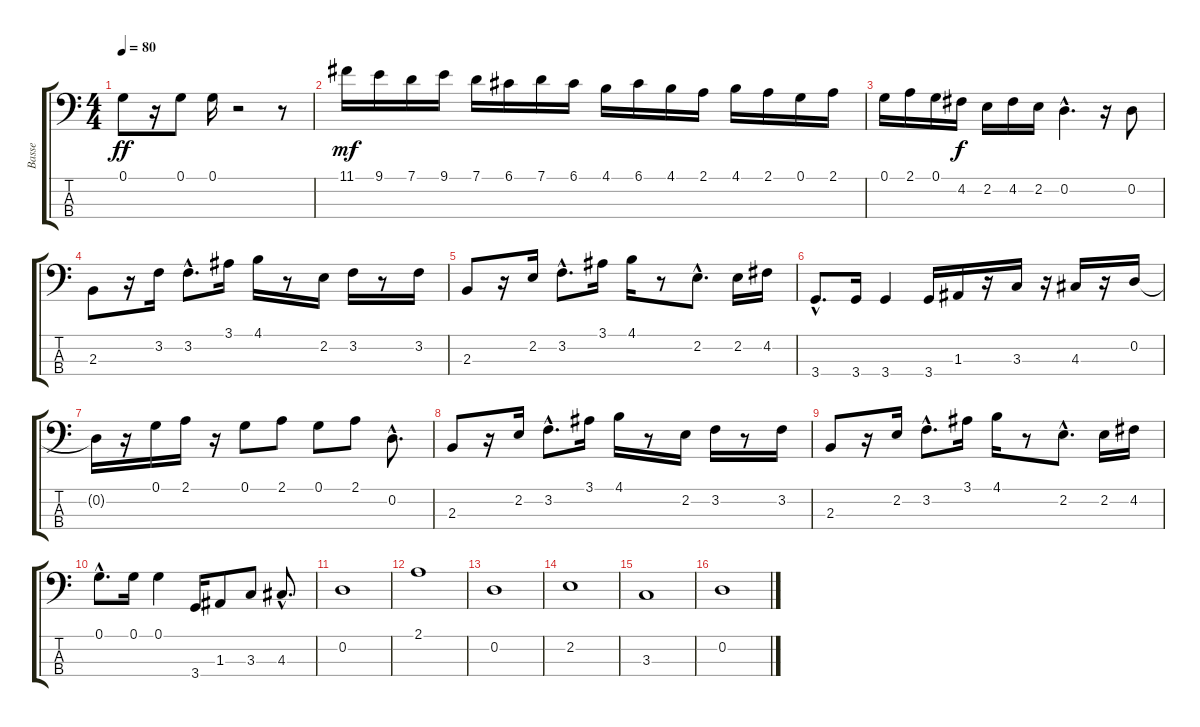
\track ("Basse" "Basse") {instrument acousticbass}
\staff {score tabs}
\tuning (G2 D2 A1 E1) {hide}
\ts (4 4)
\tempo 80
\clef f4
\ks c
0.1.8{dy ff} r.16 0.1.8 0.1.16 r.2 r.8 |
11.1.16{dy mf} 9.1.16 7.1.16 9.1.16 7.1.16 6.1.16 7.1.16 6.1.16 4.1.16 6.1.16 4.1.16 2.1.16 4.1.16 2.1.16 0.1.16 2.1.16 |
0.1.16 2.1.16 0.1.16 4.2.16{dy f} 2.2.16 4.2.16 2.2.16 0.2{hac}.4{d} r.16 0.2.8 |
2.3.8 r.16 3.2.16 3.2{hac}.8{d} 3.1.16 4.1.16 r.8 2.2.16 3.2.16 r.8 3.2.16 |
2.3.8 r.16 2.2.16 3.2{hac}.8{d} 3.1.16 4.1.16 r.8 2.2{hac}.8{d} 2.2.16 4.2.16 |
3.4{hac}.8{d} 3.4.16 3.4.4 3.4.16 1.3.16 r.16 3.3.16 r.16 4.3.16 r.16 0.2.16 |
0.2{t}.16 r.16 0.1.16 2.1.16 r.16 0.1.8 2.1.8 0.1.8 2.1.8 0.2{hac}.8{d} |
2.3.8 r.16 2.2.16 3.2{hac}.8{d} 3.1.16 4.1.16 r.8 2.2.16 3.2.16 r.8 3.2.16 |
2.3.8 r.16 2.2.16 3.2{hac}.8{d} 3.1.16 4.1.16 r.8 2.2{hac}.8{d} 2.2.16 4.2.16 |
0.1{hac}.8{d} 0.1.16 0.1.4 3.4.16 1.3.8 3.3.8 4.3{hac}.8{d} |
0.2.1 |
2.1.1 |
0.2.1 |
2.2.1 |
3.3.1 |
0.2.1
